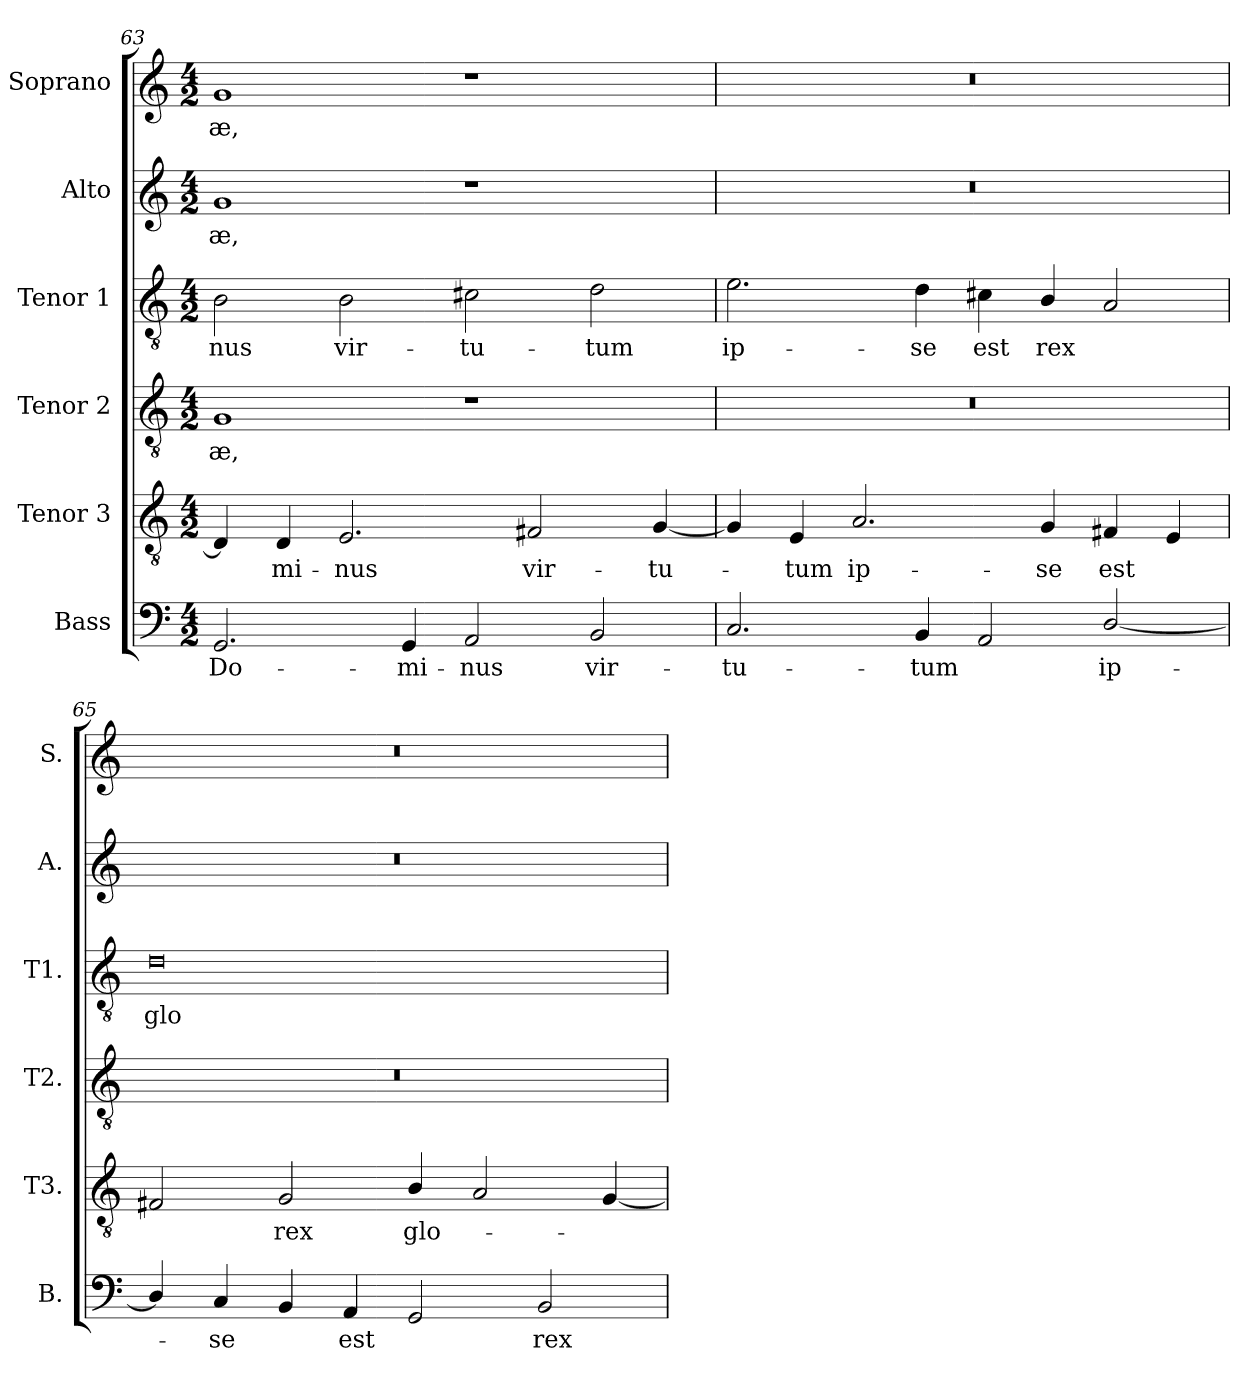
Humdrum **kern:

**kern	**text	**kern	**text	**kern	**text	**kern	**text	**kern	**text	**kern	**text
*part6	*part6	*part5	*part5	*part4	*part4	*part3	*part3	*part2	*part2	*part1	*part1
*staff6	*staff6	*staff5	*staff5	*staff4	*staff4	*staff3	*staff3	*staff2	*staff2	*staff1	*staff1
*I"Bass	*	*I"Tenor 3	*	*I"Tenor 2	*	*I"Tenor 1	*	*I"Alto	*	*I"Soprano	*
*I'B.	*	*I'T3.	*	*I'T2.	*	*I'T1.	*	*I'A.	*	*I'S.	*
*clefF4	*	*clefGv2	*	*clefGv2	*	*clefGv2	*	*clefG2	*	*clefG2	*
*	*	*ITrd7c12	*	*ITrd7c12	*	*ITrd7c12	*	*	*	*	*
*k[]	*	*k[]	*	*k[]	*	*k[]	*	*k[]	*	*k[]	*
*C:	*	*C:	*	*C:	*	*C:	*	*C:	*	*C:	*
*M4/2	*	*M4/2	*	*M4/2	*	*M4/2	*	*M4/2	*	*M4/2	*
=63	=63	=63	=63	=63	=63	=63	=63	=63	=63	=63	=63
!	!LO:LY:b:color=#000000	!	!	!	!	!	!	!	!	!	!
!	!	!	!	!	!LO:LY:b:color=#000000	!	!	!	!	!	!
!	!	!	!	!	!	!	!LO:LY:b:color=#000000	!	!	!	!
!	!	!	!	!	!	!	!	!	!LO:LY:b:color=#000000	!	!
!	!	!	!	!	!	!	!	!	!	!	!LO:LY:b:color=#000000
2.GGi/	Do-	4DDi/]	.	1GGi	-æ,	2BBi\	-nus	1gi	-æ,	1gi	-æ,
!	!	!	!LO:LY:b:color=#000000	!	!	!	!	!	!	!	!
.	.	4DDi/	-mi-	.	.	.	.	.	.	.	.
!	!	!	!LO:LY:b:color=#000000	!	!	!	!	!	!	!	!
!	!	!	!	!	!	!	!LO:LY:b:color=#000000	!	!	!	!
.	.	2.EEi/	-nus	.	.	2BBi\	vir-	.	.	.	.
!	!LO:LY:b:color=#000000	!	!	!	!	!	!	!	!	!	!
4GGi/	-mi-	.	.	.	.	.	.	.	.	.	.
!	!LO:LY:b:color=#000000	!	!	!	!	!	!	!	!	!	!
!	!	!	!	!	!	!	!LO:LY:b:color=#000000	!	!	!	!
2AAi/	-nus	.	.	1r	.	2C#Xi\	-tu-	1r	.	1r	.
!	!	!	!LO:LY:b:color=#000000	!	!	!	!	!	!	!	!
.	.	2FF#Xi/	vir-	.	.	.	.	.	.	.	.
!	!LO:LY:b:color=#000000	!	!	!	!	!	!	!	!	!	!
!	!	!	!	!	!	!	!LO:LY:b:color=#000000	!	!	!	!
2BBi/	vir-	.	.	.	.	2Di\	-tum	.	.	.	.
!	!	!	!LO:LY:b:color=#000000	!	!	!	!	!	!	!	!
.	.	[4GGi/	-tu-	.	.	.	.	.	.	.	.
=64	=64	=64	=64	=64	=64	=64	=64	=64	=64	=64	=64
!	!LO:LY:b:color=#000000	!	!	!LO:N:vis=1	!	!	!	!	!	!	!
!	!	!	!	!	!	!	!LO:LY:b:color=#000000	!LO:N:vis=1	!	!LO:N:vis=1	!
2.Ci/	-tu-	4GGi/]	.	0r	.	2.Ei\	ip-	0r	.	0r	.
!	!	!	!LO:LY:b:color=#000000	!	!	!	!	!	!	!	!
.	.	4EEi/	-tum	.	.	.	.	.	.	.	.
!	!	!	!LO:LY:b:color=#000000	!	!	!	!	!	!	!	!
.	.	2.AAi/	ip-	.	.	.	.	.	.	.	.
!	!LO:LY:b:color=#000000	!	!	!	!	!	!	!	!	!	!
!	!	!	!	!	!	!	!LO:LY:b:color=#000000	!	!	!	!
4BBi/	-tum	.	.	.	.	4Di\	-se	.	.	.	.
!	!	!	!	!	!	!	!LO:LY:b:color=#000000	!	!	!	!
2AAi/	.	.	.	.	.	4C#Xi\	est	.	.	.	.
!	!	!	!LO:LY:b:color=#000000	!	!	!	!	!	!	!	!
!	!	!	!	!	!	!	!LO:LY:b:color=#000000	!	!	!	!
.	.	4GGi/	-se	.	.	4BBi/	rex	.	.	.	.
!	!LO:LY:b:color=#000000	!	!	!	!	!	!	!	!	!	!
!	!	!	!LO:LY:b:color=#000000	!	!	!	!	!	!	!	!
[2Di/	ip-	4FF#Xi/	est	.	.	2AAi/	.	.	.	.	.
.	.	4EEi/	.	.	.	.	.	.	.	.	.
!!LO:LB:g=z
=65	=65	=65	=65	=65	=65	=65	=65	=65	=65	=65	=65
!	!	!	!	!LO:N:vis=1	!	!	!	!	!	!	!
!	!	!	!	!	!	!	!LO:LY:b:color=#000000	!LO:N:vis=1	!	!LO:N:vis=1	!
4Di/]	.	2FF#Xi/	.	0r	.	0Di	glo-	0r	.	0r	.
!	!LO:LY:b:color=#000000	!	!	!	!	!	!	!	!	!	!
4Ci/	-se	.	.	.	.	.	.	.	.	.	.
!	!	!	!LO:LY:b:color=#000000	!	!	!	!	!	!	!	!
4BBi/	.	2GGi/	rex	.	.	.	.	.	.	.	.
!	!LO:LY:b:color=#000000	!	!	!	!	!	!	!	!	!	!
4AAi/	est	.	.	.	.	.	.	.	.	.	.
!	!	!	!LO:LY:b:color=#000000	!	!	!	!	!	!	!	!
2GGi/	.	4BBi/	glo-	.	.	.	.	.	.	.	.
.	.	2AAi/	.	.	.	.	.	.	.	.	.
!	!LO:LY:b:color=#000000	!	!	!	!	!	!	!	!	!	!
2BBi/	rex	.	.	.	.	.	.	.	.	.	.
.	.	[4GGi/	.	.	.	.	.	.	.	.	.
=	=	=	=	=	=	=	=	=	=	=	=
*-	*-	*-	*-	*-	*-	*-	*-	*-	*-	*-	*-
